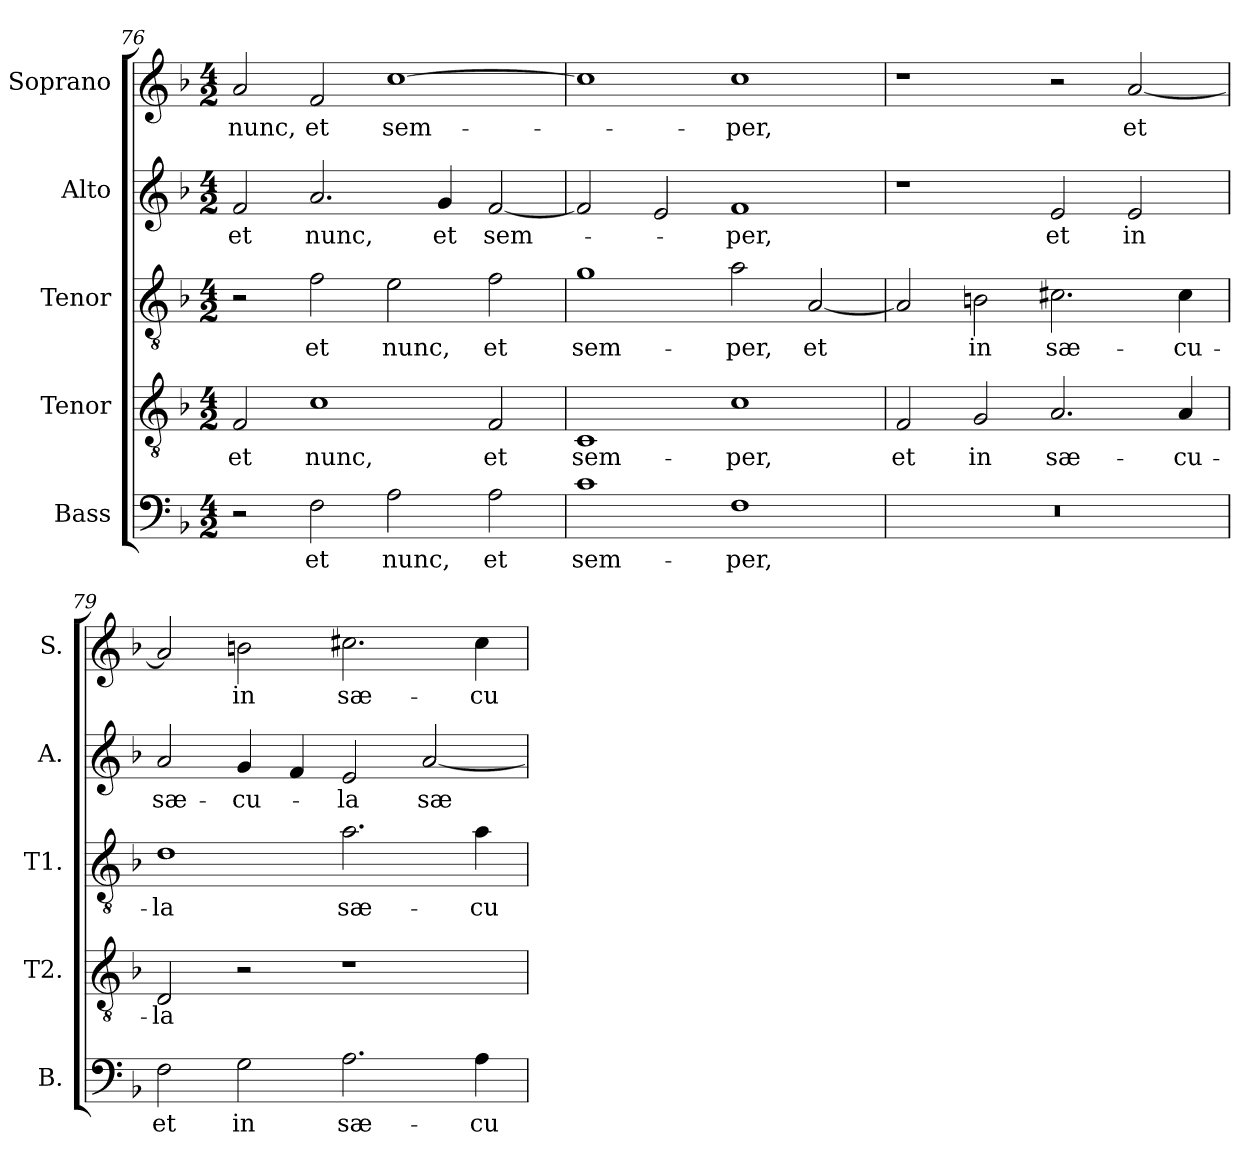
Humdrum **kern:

**kern	**text	**kern	**text	**kern	**text	**kern	**text	**kern	**text
*part5	*part5	*part4	*part4	*part3	*part3	*part2	*part2	*part1	*part1
*staff5	*staff5	*staff4	*staff4	*staff3	*staff3	*staff2	*staff2	*staff1	*staff1
*I"Bass	*	*I"Tenor	*	*I"Tenor	*	*I"Alto	*	*I"Soprano	*
*I'B.	*	*I'T2.	*	*I'T1.	*	*I'A.	*	*I'S.	*
*clefF4	*	*clefGv2	*	*clefGv2	*	*clefG2	*	*clefG2	*
*	*	*ITrd7c12	*	*ITrd7c12	*	*	*	*	*
*k[b-]	*	*k[b-]	*	*k[b-]	*	*k[b-]	*	*k[b-]	*
*F:	*	*F:	*	*F:	*	*F:	*	*F:	*
*M4/2	*	*M4/2	*	*M4/2	*	*M4/2	*	*M4/2	*
=76	=76	=76	=76	=76	=76	=76	=76	=76	=76
!	!	!	!LO:LY:b:color=#000000	!	!	!	!	!	!
!	!	!	!	!	!	!	!LO:LY:b:color=#000000	!	!
!	!	!	!	!	!	!	!	!	!LO:LY:b:color=#000000
2r	.	2FFi/	et	2r	.	2fi/	et	2ai/	nunc,
!	!LO:LY:b:color=#000000	!	!	!	!	!	!	!	!
!	!	!	!LO:LY:b:color=#000000	!	!	!	!	!	!
!	!	!	!	!	!LO:LY:b:color=#000000	!	!	!	!
!	!	!	!	!	!	!	!LO:LY:b:color=#000000	!	!
!	!	!	!	!	!	!	!	!	!LO:LY:b:color=#000000
2Fi\	et	1Ci	nunc,	2Fi\	et	2.ai/	nunc,	2fi/	et
!	!LO:LY:b:color=#000000	!	!	!	!	!	!	!	!
!	!	!	!	!	!LO:LY:b:color=#000000	!	!	!	!
!	!	!	!	!	!	!	!	!	!LO:LY:b:color=#000000
2Ai\	nunc,	.	.	2Ei\	nunc,	.	.	[1cci	sem-
!	!	!	!	!	!	!	!LO:LY:b:color=#000000	!	!
.	.	.	.	.	.	4gi/	et	.	.
!	!LO:LY:b:color=#000000	!	!	!	!	!	!	!	!
!	!	!	!LO:LY:b:color=#000000	!	!	!	!	!	!
!	!	!	!	!	!LO:LY:b:color=#000000	!	!	!	!
!	!	!	!	!	!	!	!LO:LY:b:color=#000000	!	!
2Ai\	et	2FFi/	et	2Fi\	et	[2fi/	sem-	.	.
!!LO:LB:g=z
=77	=77	=77	=77	=77	=77	=77	=77	=77	=77
!	!LO:LY:b:color=#000000	!	!	!	!	!	!	!	!
!	!	!	!LO:LY:b:color=#000000	!	!	!	!	!	!
!	!	!	!	!	!LO:LY:b:color=#000000	!	!	!	!
1ci	sem-	1CCi	sem-	1Gi	sem-	2fi/]	.	1cci]	.
.	.	.	.	.	.	2ei/	.	.	.
!	!LO:LY:b:color=#000000	!	!	!	!	!	!	!	!
!	!	!	!LO:LY:b:color=#000000	!	!	!	!	!	!
!	!	!	!	!	!LO:LY:b:color=#000000	!	!	!	!
!	!	!	!	!	!	!	!LO:LY:b:color=#000000	!	!
!	!	!	!	!	!	!	!	!	!LO:LY:b:color=#000000
1Fi	-per,	1Ci	-per,	2Ai\	-per,	1fi	-per,	1cci	-per,
!	!	!	!	!	!LO:LY:b:color=#000000	!	!	!	!
.	.	.	.	[2AAi/	et	.	.	.	.
=78	=78	=78	=78	=78	=78	=78	=78	=78	=78
!LO:N:vis=1	!	!	!	!	!	!	!	!	!
!	!	!	!LO:LY:b:color=#000000	!	!	!	!	!	!
0r	.	2FFi/	et	2AAi/]	.	1r	.	1r	.
!	!	!	!LO:LY:b:color=#000000	!	!	!	!	!	!
!	!	!	!	!	!LO:LY:b:color=#000000	!	!	!	!
.	.	2GGi/	in	2BBni\	in	.	.	.	.
!	!	!	!LO:LY:b:color=#000000	!	!	!	!	!	!
!	!	!	!	!	!LO:LY:b:color=#000000	!	!	!	!
!	!	!	!	!	!	!	!LO:LY:b:color=#000000	!	!
.	.	2.AAi/	sæ-	2.C#Xi\	sæ-	2ei/	et	2r	.
!	!	!	!	!	!	!	!LO:LY:b:color=#000000	!	!
!	!	!	!	!	!	!	!	!	!LO:LY:b:color=#000000
.	.	.	.	.	.	2ei/	in	[2ai/	et
!	!	!	!LO:LY:b:color=#000000	!	!	!	!	!	!
!	!	!	!	!	!LO:LY:b:color=#000000	!	!	!	!
.	.	4AAi/	-cu-	4C#i\	-cu-	.	.	.	.
=79	=79	=79	=79	=79	=79	=79	=79	=79	=79
!	!LO:LY:b:color=#000000	!	!	!	!	!	!	!	!
!	!	!	!LO:LY:b:color=#000000	!	!	!	!	!	!
!	!	!	!	!	!LO:LY:b:color=#000000	!	!	!	!
!	!	!	!	!	!	!	!LO:LY:b:color=#000000	!	!
2Fi\	et	2DDi/	-la	1Di	-la	2ai/	sæ-	2ai/]	.
!	!LO:LY:b:color=#000000	!	!	!	!	!	!	!	!
!	!	!	!	!	!	!	!LO:LY:b:color=#000000	!	!
!	!	!	!	!	!	!	!	!	!LO:LY:b:color=#000000
2Gi\	in	2r	.	.	.	4gi/	-cu-	2bni\	in
.	.	.	.	.	.	4fi/	.	.	.
!	!LO:LY:b:color=#000000	!	!	!	!	!	!	!	!
!	!	!	!	!	!LO:LY:b:color=#000000	!	!	!	!
!	!	!	!	!	!	!	!LO:LY:b:color=#000000	!	!
!	!	!	!	!	!	!	!	!	!LO:LY:b:color=#000000
2.Ai\	sæ-	1r	.	2.Ai\	sæ-	2ei/	-la	2.cc#Xi\	sæ-
!	!	!	!	!	!	!	!LO:LY:b:color=#000000	!	!
.	.	.	.	.	.	[2ai/	sæ-	.	.
!	!LO:LY:b:color=#000000	!	!	!	!	!	!	!	!
!	!	!	!	!	!LO:LY:b:color=#000000	!	!	!	!
!	!	!	!	!	!	!	!	!	!LO:LY:b:color=#000000
4Ai\	-cu-	.	.	4Ai\	-cu-	.	.	4cc#i\	-cu-
=	=	=	=	=	=	=	=	=	=
*-	*-	*-	*-	*-	*-	*-	*-	*-	*-
